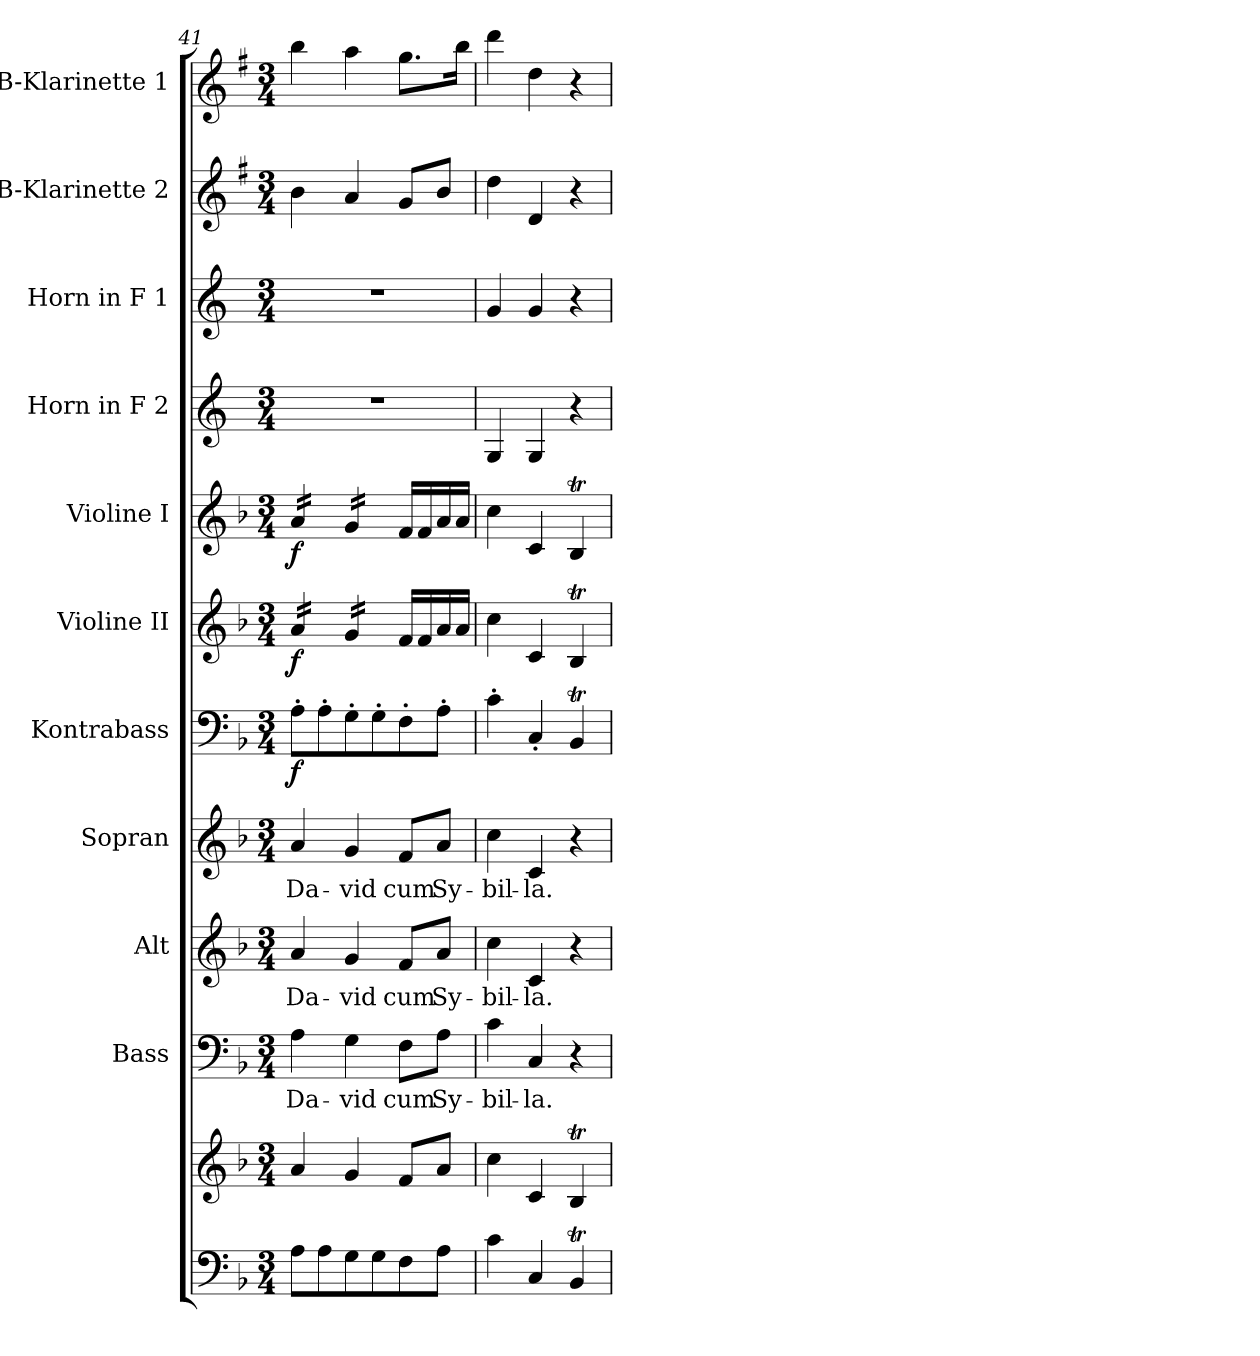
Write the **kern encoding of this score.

**kern	**kern	**kern	**text	**kern	**text	**kern	**text	**kern	**dynam	**kern	**dynam	**kern	**dynam	**kern	**kern	**kern	**kern
*part11	*part11	*part10	*part10	*part9	*part9	*part8	*part8	*part7	*part7	*part6	*part6	*part5	*part5	*part4	*part3	*part2	*part1
*staff12	*staff11	*staff10	*staff10	*staff9	*staff9	*staff8	*staff8	*staff7	*staff7	*staff6	*staff6	*staff5	*staff5	*staff4	*staff3	*staff2	*staff1
*	*	*I"Bass	*	*I"Alt	*	*I"Sopran	*	*I"Kontrabass	*	*I"Violine II	*	*I"Violine I	*	*I"Horn in F 2	*I"Horn in F 1	*I"B-Klarinette 2	*I"B-Klarinette 1
*	*	*I'B.	*	*I'A.	*	*I'S.	*	*I'Kb.	*	*I'Vl. II	*	*I'Vl. I	*	*	*	*I'B Kl. 2	*I'B Kl. 1
!!LO:PB:g=z
*clefF4	*clefG2	*clefF4	*	*clefG2	*	*clefG2	*	*clefF4	*	*clefG2	*	*clefG2	*	*clefG2	*clefG2	*clefG2	*clefG2
*	*	*	*	*	*	*	*	*ITrd7c12	*	*	*	*	*	*ITrd4c7	*ITrd4c7	*ITrd1c2	*ITrd1c2
*k[b-]	*k[b-]	*k[b-]	*	*k[b-]	*	*k[b-]	*	*k[b-]	*	*k[b-]	*	*k[b-]	*	*k[b-]	*k[b-]	*k[b-]	*k[b-]
*F:	*F:	*F:	*	*F:	*	*F:	*	*F:	*	*F:	*	*F:	*	*F:	*F:	*F:	*F:
*M3/4	*M3/4	*M3/4	*	*M3/4	*	*M3/4	*	*M3/4	*	*M3/4	*	*M3/4	*	*M3/4	*M3/4	*M3/4	*M3/4
=41	=41	=41	=41	=41	=41	=41	=41	=41	=41	=41	=41	=41	=41	=41	=41	=41	=41
!	!	!	!LO:LY:b	!	!LO:LY:b	!	!LO:LY:b	!	!LO:DY:b	!	!LO:DY:b	!	!LO:DY:b	!	!	!	!
*	*	*	*	*	*	*	*	*	*	*tremolo	*	*	*	*	*	*	*
*	*	*	*	*	*	*	*	*	*	*	*	*tremolo	*	*	*	*	*
8A\L	4a/	4A\	Da-	4a/	Da-	4a/	Da-	8AA'>\L	f	16a/LL	f	16a/LL	f	2.r	2.r	4a\	4aa\
.	.	.	.	.	.	.	.	.	.	16a/	.	16a/	.	.	.	.	.
8A\	.	.	.	.	.	.	.	8AA'>\	.	16a/	.	16a/	.	.	.	.	.
.	.	.	.	.	.	.	.	.	.	16a/JJ	.	16a/JJ	.	.	.	.	.
!	!	!	!LO:LY:b	!	!LO:LY:b	!	!LO:LY:b	!	!	!	!	!	!	!	!	!	!
8G\	4g/	4G\	-vid	4g/	-vid	4g/	-vid	8GG'>\	.	16g/LL	.	16g/LL	.	.	.	4g/	4gg\
.	.	.	.	.	.	.	.	.	.	16g/	.	16g/	.	.	.	.	.
8G\	.	.	.	.	.	.	.	8GG'>\	.	16g/	.	16g/	.	.	.	.	.
.	.	.	.	.	.	.	.	.	.	16g/JJ	.	16g/JJ	.	.	.	.	.
*	*	*	*	*	*	*	*	*	*	*	*	*Xtremolo	*	*	*	*	*
*	*	*	*	*	*	*	*	*	*	*Xtremolo	*	*	*	*	*	*	*
!	!	!	!LO:LY:b	!	!LO:LY:b	!	!LO:LY:b	!	!	!	!	!	!	!	!	!	!
8F\	8f/L	8F\L	cum	8f/L	cum	8f/L	cum	8FF'>\	.	16f/LL	.	16f/LL	.	.	.	8f/L	8.ff\L
.	.	.	.	.	.	.	.	.	.	16f/	.	16f/	.	.	.	.	.
!	!	!	!LO:LY:b	!	!LO:LY:b	!	!LO:LY:b	!	!	!	!	!	!	!	!	!	!
8A\J	8a/J	8A\J	Sy-	8a/J	Sy-	8a/J	Sy-	8AA'>\J	.	16a/	.	16a/	.	.	.	8a/J	.
.	.	.	.	.	.	.	.	.	.	16a/JJ	.	16a/JJ	.	.	.	.	16aa\Jk
=42	=42	=42	=42	=42	=42	=42	=42	=42	=42	=42	=42	=42	=42	=42	=42	=42	=42
!	!	!	!LO:LY:b	!	!LO:LY:b	!	!LO:LY:b	!	!	!	!	!	!	!	!	!	!
4c\	4cc\	4c\	-bil-	4cc\	-bil-	4cc\	-bil-	4C'>\	.	4cc\	.	4cc\	.	4C/	4c/	4cc\	4ccc\
!	!	!	!LO:LY:b	!	!LO:LY:b	!	!LO:LY:b	!	!	!	!	!	!	!	!	!	!
4C/	4c/	4C/	-la.	4c/	-la.	4c/	-la.	4CC'</	.	4c/	.	4c/	.	4C/	4c/	4c/	4cc\
4BB-T/	4B-T/	4r	.	4r	.	4r	.	4BBB-T/	.	4B-T/	.	4B-T/	.	4r	4r	4r	4r
=	=	=	=	=	=	=	=	=	=	=	=	=	=	=	=	=	=
*-	*-	*-	*-	*-	*-	*-	*-	*-	*-	*-	*-	*-	*-	*-	*-	*-	*-
